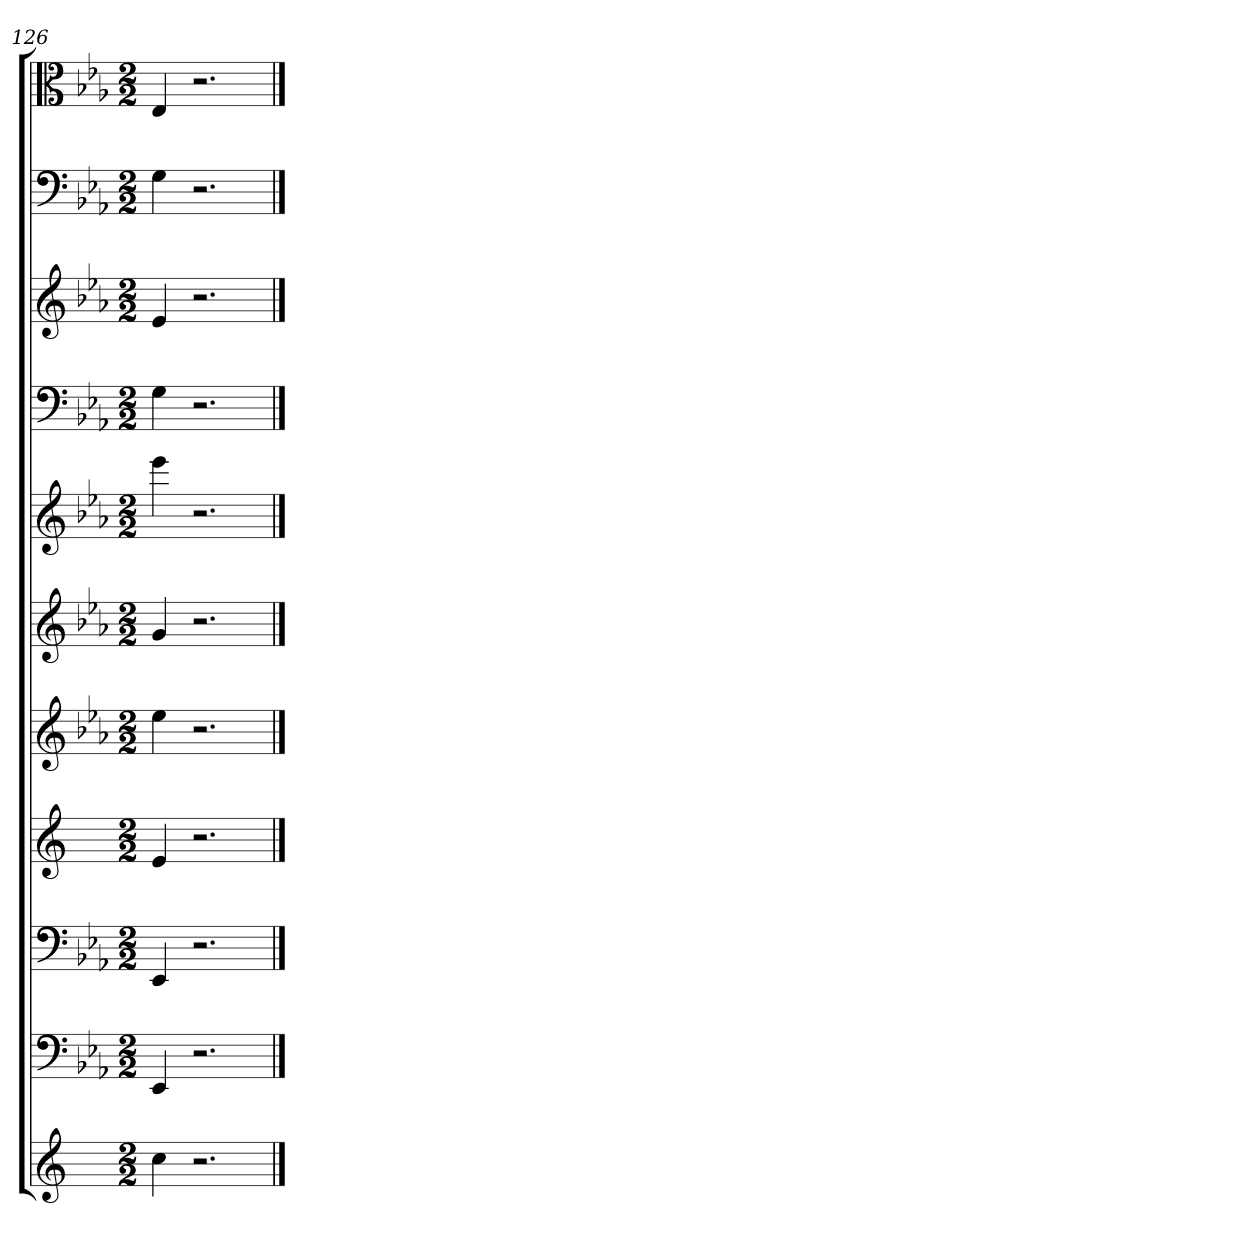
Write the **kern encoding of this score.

**kern	**kern	**kern	**kern	**kern	**kern	**kern	**kern	**kern	**kern	**kern
*part11	*part10	*part9	*part8	*part7	*part6	*part5	*part4	*part3	*part2	*part1
*staff11	*staff10	*staff9	*staff8	*staff7	*staff6	*staff5	*staff4	*staff3	*staff2	*staff1
*	*clefF4	*clefF4	*	*	*	*	*clefF4	*	*	*clefC3
*k[]	*k[b-e-a-]	*k[b-e-a-]	*k[]	*k[b-e-a-]	*k[b-e-a-]	*k[b-e-a-]	*k[b-e-a-]	*k[b-e-a-]	*k[b-e-a-]	*k[b-e-a-]
*M2/2	*M2/2	*M2/2	*M2/2	*M2/2	*M2/2	*M2/2	*M2/2	*M2/2	*M2/2	*M2/2
=126	=126	=126	=126	=126	=126	=126	=126	=126	=126	=126
4cc	4EE-	4EE-	4e	4ee-	4g	4eee-	4G	4e-	4G	4E-
2.r	2.r	2.r	2.r	2.r	2.r	2.r	2.r	2.r	2.r	2.r
==	==	==	==	==	==	==	==	==	==	==
*-	*-	*-	*-	*-	*-	*-	*-	*-	*-	*-
